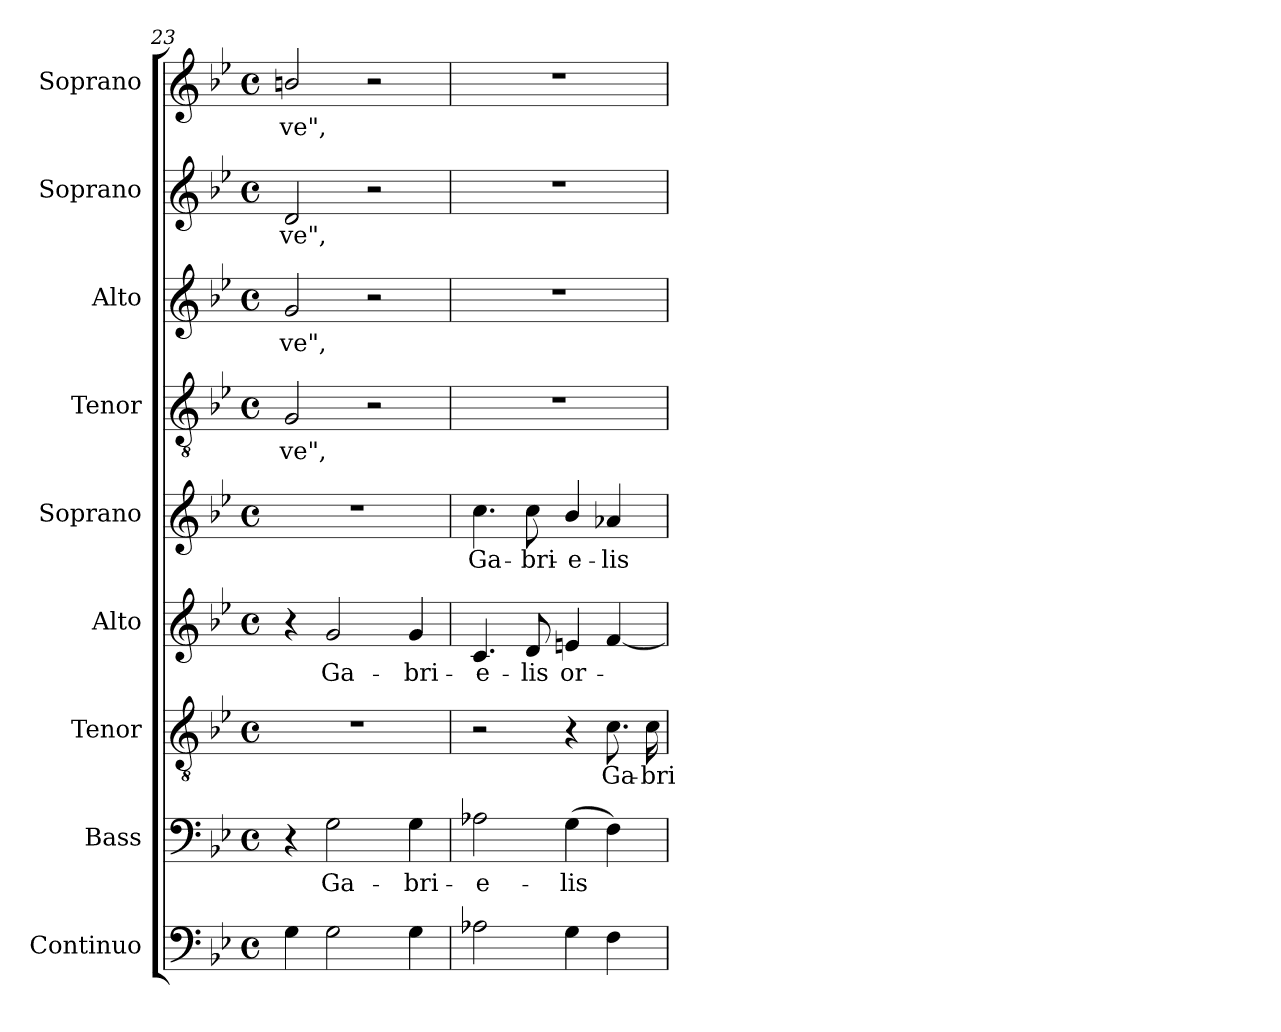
**kern	**kern	**text	**kern	**text	**kern	**text	**kern	**text	**kern	**text	**kern	**text	**kern	**text	**kern	**text
*part9	*part8	*part8	*part7	*part7	*part6	*part6	*part5	*part5	*part4	*part4	*part3	*part3	*part2	*part2	*part1	*part1
*staff9	*staff8	*staff8	*staff7	*staff7	*staff6	*staff6	*staff5	*staff5	*staff4	*staff4	*staff3	*staff3	*staff2	*staff2	*staff1	*staff1
*I"Continuo	*I"Bass	*	*I"Tenor	*	*I"Alto	*	*I"Soprano	*	*I"Tenor	*	*I"Alto	*	*I"Soprano	*	*I"Soprano	*
*I'Cont.	*I'B.	*	*I'T.	*	*I'A.	*	*I'S.	*	*I'T.	*	*I'A.	*	*I'S.	*	*I'S.	*
*clefF4	*clefF4	*	*clefGv2	*	*clefG2	*	*clefG2	*	*clefGv2	*	*clefG2	*	*clefG2	*	*clefG2	*
*	*	*	*ITrd7c12	*	*	*	*	*	*ITrd7c12	*	*	*	*	*	*	*
*k[b-e-]	*k[b-e-]	*	*k[b-e-]	*	*k[b-e-]	*	*k[b-e-]	*	*k[b-e-]	*	*k[b-e-]	*	*k[b-e-]	*	*k[b-e-]	*
*B-:	*B-:	*	*B-:	*	*B-:	*	*B-:	*	*B-:	*	*B-:	*	*B-:	*	*B-:	*
*M4/4	*M4/4	*	*M4/4	*	*M4/4	*	*M4/4	*	*M4/4	*	*M4/4	*	*M4/4	*	*M4/4	*
*met(c)	*met(c)	*	*met(c)	*	*met(c)	*	*met(c)	*	*met(c)	*	*met(c)	*	*met(c)	*	*met(c)	*
=23	=23	=23	=23	=23	=23	=23	=23	=23	=23	=23	=23	=23	=23	=23	=23	=23
!	!	!	!	!	!	!	!	!	!	!LO:LY:b:color=#000000	!	!	!	!	!	!
!	!	!	!	!	!	!	!	!	!	!	!	!LO:LY:b:color=#000000	!	!	!	!
!	!	!	!	!	!	!	!	!	!	!	!	!	!	!LO:LY:b:color=#000000	!	!
!	!	!	!	!	!	!	!	!	!	!	!	!	!	!	!	!LO:LY:b:color=#000000
4Gi\	4r	.	1r	.	4r	.	1r	.	2GGi/	-ve",	2gi/	-ve",	2di/	-ve",	2bni/	-ve",
!	!	!LO:LY:b:color=#000000	!	!	!	!	!	!	!	!	!	!	!	!	!	!
!	!	!	!	!	!	!LO:LY:b:color=#000000	!	!	!	!	!	!	!	!	!	!
2Gi\	2Gi\	Ga-	.	.	2gi/	Ga-	.	.	.	.	.	.	.	.	.	.
.	.	.	.	.	.	.	.	.	2r	.	2r	.	2r	.	2r	.
!	!	!LO:LY:b:color=#000000	!	!	!	!	!	!	!	!	!	!	!	!	!	!
!	!	!	!	!	!	!LO:LY:b:color=#000000	!	!	!	!	!	!	!	!	!	!
4Gi\	4Gi\	-bri-	.	.	4gi/	-bri-	.	.	.	.	.	.	.	.	.	.
=24	=24	=24	=24	=24	=24	=24	=24	=24	=24	=24	=24	=24	=24	=24	=24	=24
!	!	!LO:LY:b:color=#000000	!	!	!	!	!	!	!	!	!	!	!	!	!	!
!	!	!	!	!	!	!LO:LY:b:color=#000000	!	!	!	!	!	!	!	!	!	!
!	!	!	!	!	!	!	!	!LO:LY:b:color=#000000	!	!	!	!	!	!	!	!
2A-Xi\	2A-Xi\	-e-	2r	.	4.ci/	-e-	4.cci\	Ga-	1r	.	1r	.	1r	.	1r	.
!	!	!	!	!	!	!LO:LY:b:color=#000000	!	!	!	!	!	!	!	!	!	!
!	!	!	!	!	!	!	!	!LO:LY:b:color=#000000	!	!	!	!	!	!	!	!
.	.	.	.	.	8di/	-lis	8cci\	-bri-	.	.	.	.	.	.	.	.
!	!	!LO:LY:b:color=#000000	!	!	!	!	!	!	!	!	!	!	!	!	!	!
!	!	!	!	!	!	!LO:LY:b:color=#000000	!	!	!	!	!	!	!	!	!	!
!	!	!	!	!	!	!	!	!LO:LY:b:color=#000000	!	!	!	!	!	!	!	!
4Gi\	(4Gi\	-lis	4r	.	4eni/	or-	4b-i/	-e-	.	.	.	.	.	.	.	.
!	!	!	!	!LO:LY:b:color=#000000	!	!	!	!	!	!	!	!	!	!	!	!
!	!	!	!	!	!	!	!	!LO:LY:b:color=#000000	!	!	!	!	!	!	!	!
4Fi\	4Fi\)	.	8.Ci\	Ga-	[4fi/	.	4a-Xi/	-lis	.	.	.	.	.	.	.	.
!	!	!	!	!LO:LY:b:color=#000000	!	!	!	!	!	!	!	!	!	!	!	!
.	.	.	16Ci\	-bri-	.	.	.	.	.	.	.	.	.	.	.	.
=	=	=	=	=	=	=	=	=	=	=	=	=	=	=	=	=
*-	*-	*-	*-	*-	*-	*-	*-	*-	*-	*-	*-	*-	*-	*-	*-	*-
